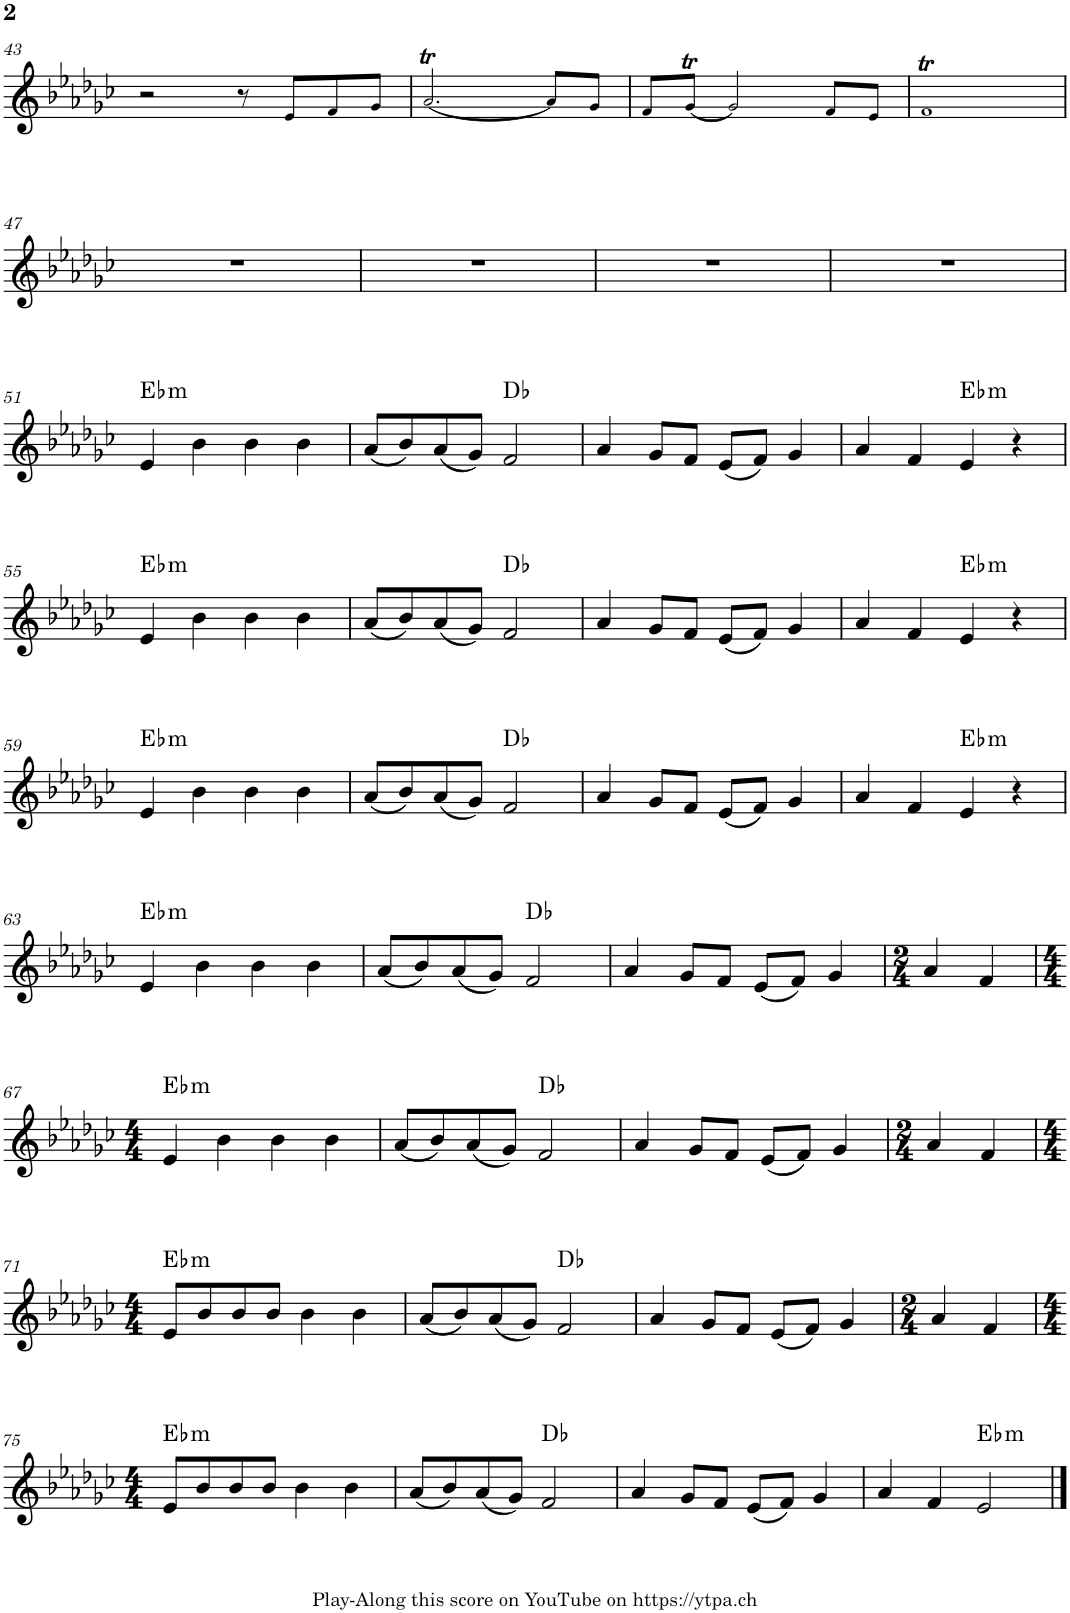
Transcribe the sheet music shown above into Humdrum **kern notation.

**kern	**harte
*part1	*part1
*staff1	*
*I"Piano	*
*I'Pno.	*
!!LO:PB:g=z
*clefG2	*
*k[b-e-a-d-g-c-]	*
*M4/4	*
=43	=43
2r	.
8r	.
8e-!/L	.
8f!/	.
8g-!/J	.
=44	=44
[2.a-T!/	.
8a-!/L]	.
8g-!/J	.
=45	=45
8f!/L	.
[8g-T!/J	.
2g-!/]	.
8f!/L	.
8e-!/J	.
=46	=46
1ft!	.
!!LO:LB:g=z
=47	=47
1r	.
=48	=48
1r	.
=49	=49
1r	.
=50	=50
1r	.
!!LO:LB:g=z
=51	=51
!	!LO:H:kt=m
4e-/	Eb:min
4b-\	.
4b-\	.
4b-\	.
=52	=52
(8a-/L	.
8b-/)	.
(8a-/	.
8g-/J)	.
2f/	Db:maj
=53	=53
4a-/	.
8g-/L	.
8f/J	.
(8e-/L	.
8f/J)	.
4g-/	.
=54	=54
4a-/	.
4f/	.
!	!LO:H:kt=m
4e-/	Eb:min
4r	.
!!LO:LB:g=z
=55	=55
!	!LO:H:kt=m
4e-/	Eb:min
4b-\	.
4b-\	.
4b-\	.
=56	=56
(8a-/L	.
8b-/)	.
(8a-/	.
8g-/J)	.
2f/	Db:maj
=57	=57
4a-/	.
8g-/L	.
8f/J	.
(8e-/L	.
8f/J)	.
4g-/	.
=58	=58
4a-/	.
4f/	.
!	!LO:H:kt=m
4e-/	Eb:min
4r	.
!!LO:LB:g=z
=59	=59
!	!LO:H:kt=m
4e-/	Eb:min
4b-\	.
4b-\	.
4b-\	.
=60	=60
(8a-/L	.
8b-/)	.
(8a-/	.
8g-/J)	.
2f/	Db:maj
=61	=61
4a-/	.
8g-/L	.
8f/J	.
(8e-/L	.
8f/J)	.
4g-/	.
=62	=62
4a-/	.
4f/	.
!	!LO:H:kt=m
4e-/	Eb:min
4r	.
!!LO:LB:g=z
=63	=63
!	!LO:H:kt=m
4e-/	Eb:min
4b-\	.
4b-\	.
4b-\	.
=64	=64
(8a-/L	.
8b-/)	.
(8a-/	.
8g-/J)	.
2f/	Db:maj
=65	=65
4a-/	.
8g-/L	.
8f/J	.
(8e-/L	.
8f/J)	.
4g-/	.
=66	=66
*M2/4	*
4a-/	.
4f/	.
!!LO:LB:g=z
=67	=67
*M4/4	*
!	!LO:H:kt=m
4e-/	Eb:min
4b-\	.
4b-\	.
4b-\	.
=68	=68
(8a-/L	.
8b-/)	.
(8a-/	.
8g-/J)	.
2f/	Db:maj
=69	=69
4a-/	.
8g-/L	.
8f/J	.
(8e-/L	.
8f/J)	.
4g-/	.
=70	=70
*M2/4	*
4a-/	.
4f/	.
!!LO:LB:g=z
=71	=71
*M4/4	*
!	!LO:H:kt=m
8e-/L	Eb:min
8b-/	.
8b-/	.
8b-/J	.
4b-\	.
4b-\	.
=72	=72
(8a-/L	.
8b-/)	.
(8a-/	.
8g-/J)	.
2f/	Db:maj
=73	=73
4a-/	.
8g-/L	.
8f/J	.
(8e-/L	.
8f/J)	.
4g-/	.
=74	=74
*M2/4	*
4a-/	.
4f/	.
!!LO:LB:g=z
=75	=75
*M4/4	*
!	!LO:H:kt=m
8e-/L	Eb:min
8b-/	.
8b-/	.
8b-/J	.
4b-\	.
4b-\	.
=76	=76
(8a-/L	.
8b-/)	.
(8a-/	.
8g-/J)	.
2f/	Db:maj
=77	=77
4a-/	.
8g-/L	.
8f/J	.
(8e-/L	.
8f/J)	.
4g-/	.
=78	=78
4a-/	.
4f/	.
!	!LO:H:kt=m
2e-/	Eb:min
==	==
*-	*-
